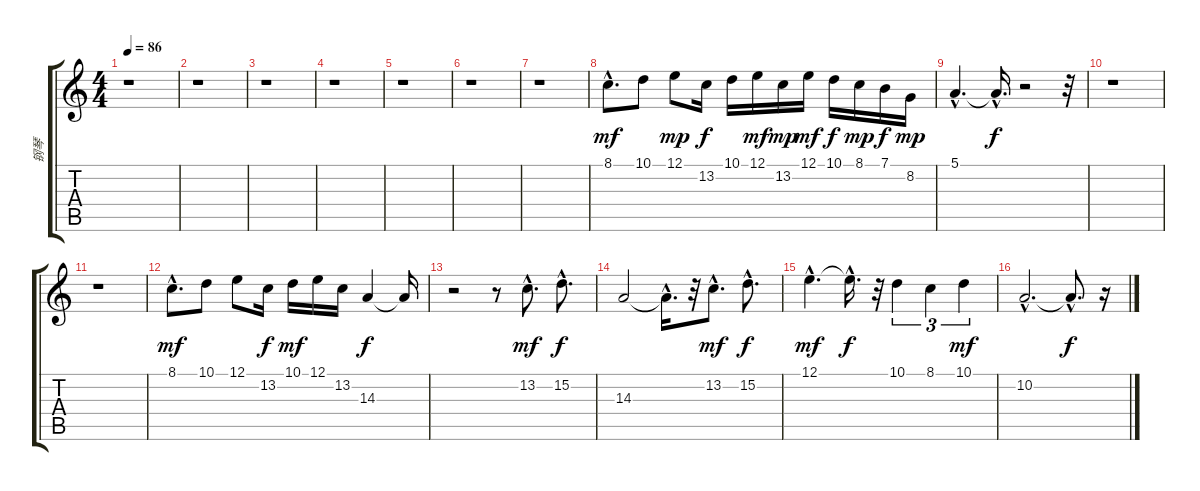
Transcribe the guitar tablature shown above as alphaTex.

\track ("钢琴" "钢琴") {instrument electricgrandpiano}
\staff {score tabs}
\tuning (E4 B3 G3 D3 A2 E2) {hide}
\ts (4 4)
\tempo 86
\clef g2
\ks c
r.1{dy f} |
r.1 |
r.1 |
r.1 |
r.1 |
r.1 |
r.1 |
8.1{hac}.8{d dy mf volume 16} 10.1.8 12.1.8{dy mp} 13.2.16{dy f} 10.1.16 12.1.16{dy mf} 13.2.16{dy mp} 12.1.16{dy mf} 10.1.16{dy f} 8.1.16{dy mp} 7.1.16{dy f} 8.2.16{dy mp} |
5.1{hac}.4{d} 5.1{hac t}.16{d dy f} r.2 r.32 |
r.1 |
r.1 |
8.1{hac}.8{d dy mf volume 16} 10.1.8 12.1.8 13.2.16{dy f} 10.1.16{dy mf} 12.1.16 13.2.16 14.3.4{dy f} 14.3{t}.16 |
r.2 r.8 13.2{hac}.8{d dy mf volume 16} 15.2{hac}.8{d dy f} |
14.3.2 14.3{hac t}.16{d} r.32 13.2{hac}.8{d dy mf} 15.2{hac}.8{d dy f} |
12.1{hac}.4{d dy mf} 12.1{hac t}.16{d dy f} r.32 10.1.4{tu (3 2)} 8.1.4{tu (3 2)} 10.1.4{tu (3 2) dy mf} |
10.2{hac}.2{d} 10.2{hac t}.8{d dy f} r.16
